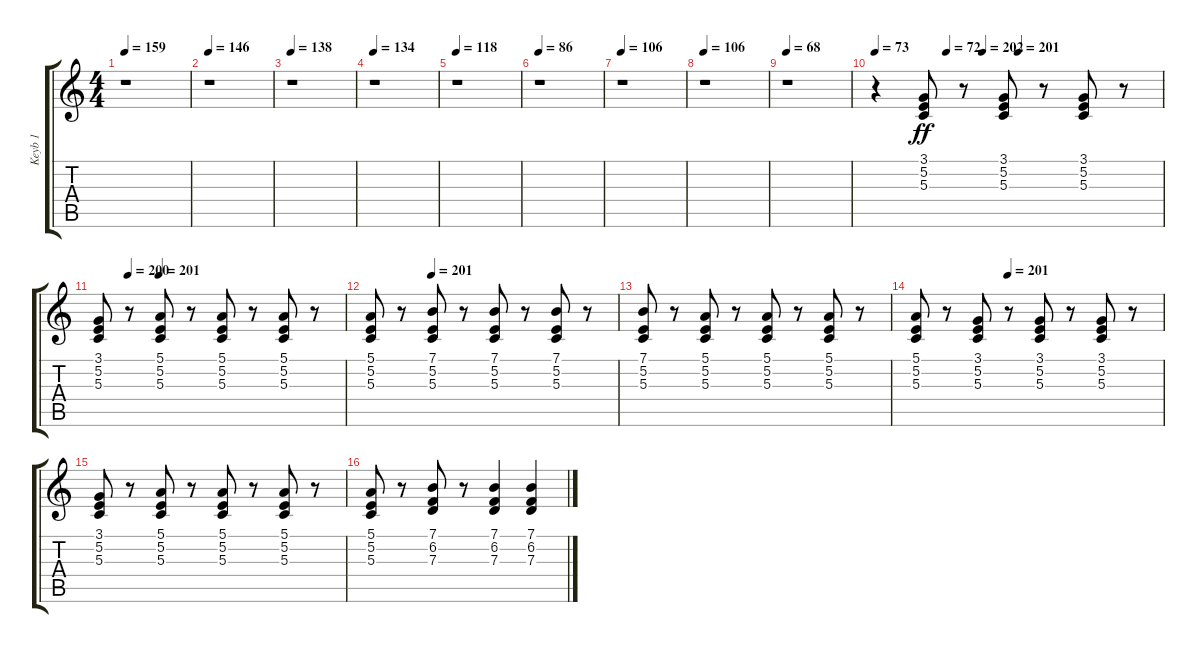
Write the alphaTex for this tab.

\track ("Keyb 1" "Keyb 1") {instrument honkytonkpiano}
\staff {score tabs}
\tuning (E4 B3 G3 D3 A2 E2) {hide}
\ts (4 4)
\tempo 159
\clef g2
\ks c
r.1{dy f} |
\tempo 146
r.1 |
\tempo 138
r.1 |
\tempo 134
r.1 |
\tempo 118
r.1 |
\tempo 86
r.1 |
\tempo 106
r.1 |
\tempo 106
r.1 |
\tempo 68
r.1 |
\tempo 73
\tempo (72 0.25)
\tempo (202 0.375)
\tempo (201 0.5)
r.4 (3.1 5.2 5.3).8{dy ff} r.8 (3.1 5.2 5.3).8 r.8 (3.1 5.2 5.3).8 r.8 |
\tempo (200 0.125)
\tempo (201 0.25)
(3.1 5.2 5.3).8 r.8 (5.1 5.2 5.3).8 r.8 (5.1 5.2 5.3).8 r.8 (5.1 5.2 5.3).8 r.8 |
\tempo (201 0.25)
(5.1 5.2 5.3).8 r.8 (7.1 5.2 5.3).8 r.8 (7.1 5.2 5.3).8 r.8 (7.1 5.2 5.3).8 r.8 |
(7.1 5.2 5.3).8 r.8 (5.1 5.2 5.3).8 r.8 (5.1 5.2 5.3).8 r.8 (5.1 5.2 5.3).8 r.8 |
\tempo (201 0.375)
(5.1 5.2 5.3).8 r.8 (3.1 5.2 5.3).8 r.8 (3.1 5.2 5.3).8 r.8 (3.1 5.2 5.3).8 r.8 |
(3.1 5.2 5.3).8 r.8 (5.1 5.2 5.3).8 r.8 (5.1 5.2 5.3).8 r.8 (5.1 5.2 5.3).8 r.8 |
(5.1 5.2 5.3).8 r.8 (7.1 6.2 7.3).8 r.8 (7.1 6.2 7.3).4 (7.1 6.2 7.3).4
